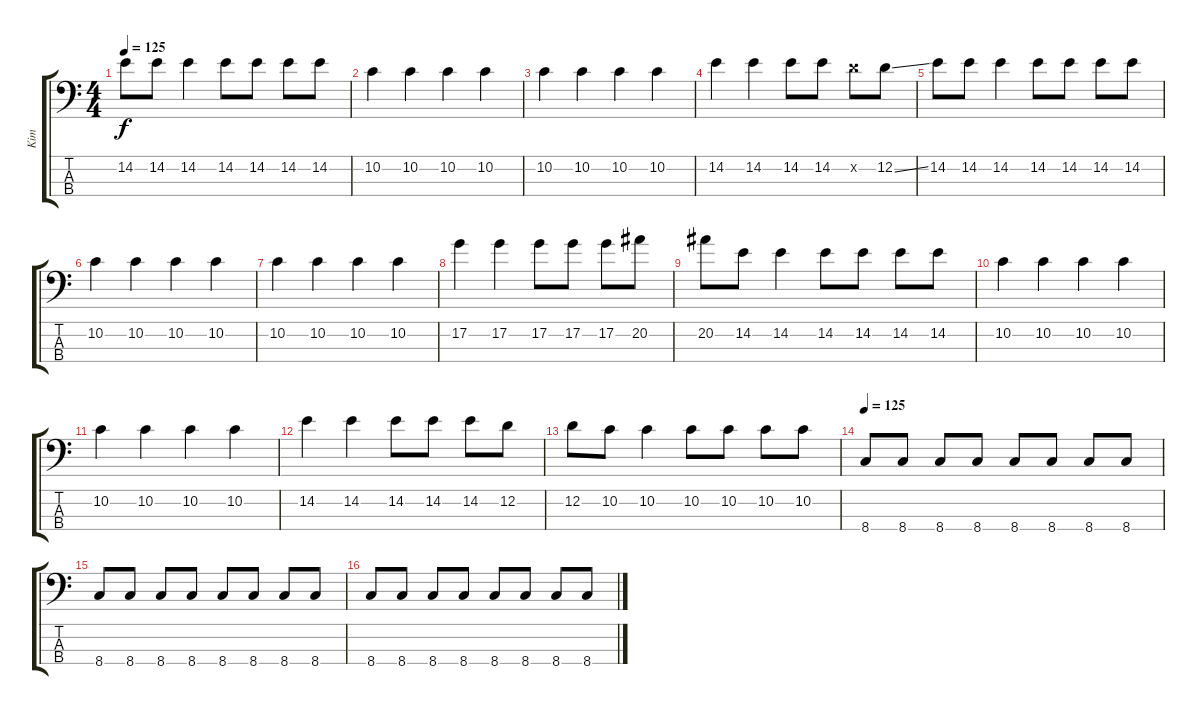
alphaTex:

\track ("Kim" "Kim") {instrument electricbasspick}
\staff {score tabs}
\tuning (G2 D2 A1 E1) {hide}
\ts (4 4)
\tempo 125
\clef f4
\ks c
14.2.8{dy f} 14.2.8 14.2.4 14.2.8 14.2.8 14.2.8 14.2.8 |
10.2.4 10.2.4 10.2.4 10.2.4 |
10.2.4 10.2.4 10.2.4 10.2.4 |
14.2.4 14.2.4 14.2.8 14.2.8 12.2{x}.8 12.2{ss}.8 |
14.2.8 14.2.8 14.2.4 14.2.8 14.2.8 14.2.8 14.2.8 |
10.2.4 10.2.4 10.2.4 10.2.4 |
10.2.4 10.2.4 10.2.4 10.2.4 |
17.2.4 17.2.4 17.2.8 17.2.8 17.2.8 20.2.8 |
20.2.8 14.2.8 14.2.4 14.2.8 14.2.8 14.2.8 14.2.8 |
10.2.4 10.2.4 10.2.4 10.2.4 |
10.2.4 10.2.4 10.2.4 10.2.4 |
14.2.4 14.2.4 14.2.8 14.2.8 14.2.8 12.2.8 |
12.2.8 10.2.8 10.2.4 10.2.8 10.2.8 10.2.8 10.2.8 |
\tempo 125
8.4.8 8.4.8 8.4.8 8.4.8 8.4.8 8.4.8 8.4.8 8.4.8 |
8.4.8 8.4.8 8.4.8 8.4.8 8.4.8 8.4.8 8.4.8 8.4.8 |
8.4.8 8.4.8 8.4.8 8.4.8 8.4.8 8.4.8 8.4.8 8.4.8
